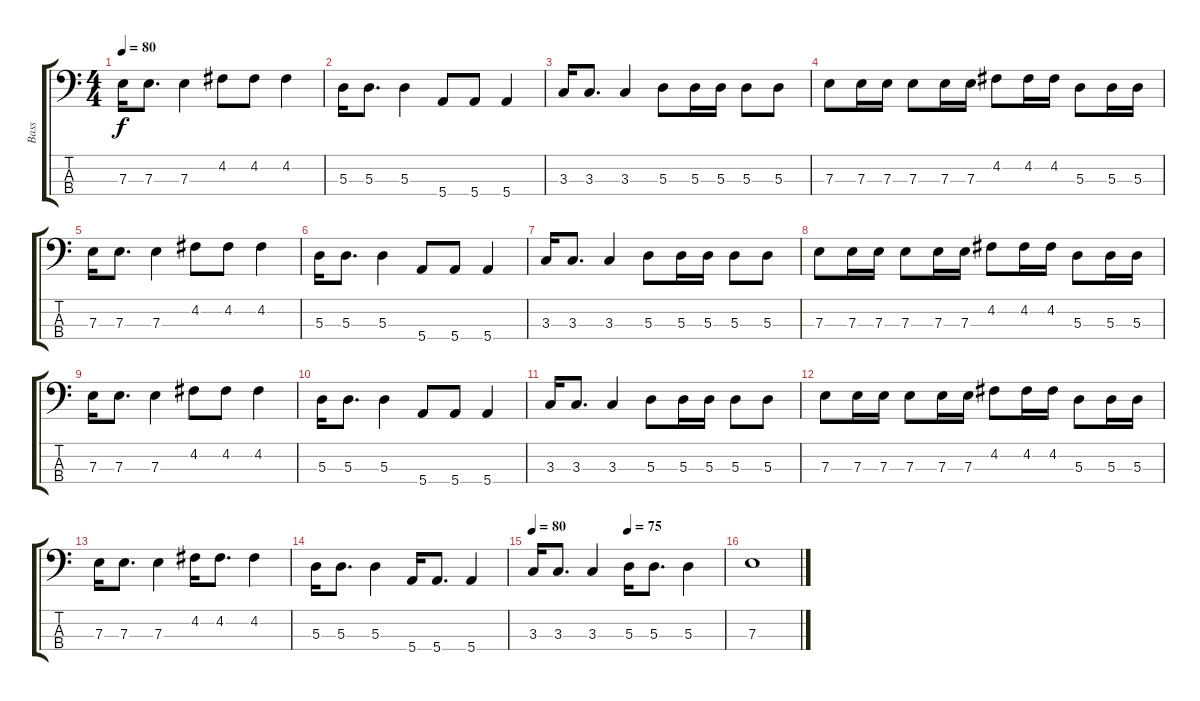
\track ("Bass" "Bass") {instrument electricbassfinger}
\staff {score tabs}
\tuning (G2 D2 A1 E1) {hide}
\ts (4 4)
\tempo 80
\clef f4
\ks c
7.3.16{dy f} 7.3.8{d} 7.3.4 4.2.8 4.2.8 4.2.4 |
5.3.16 5.3.8{d} 5.3.4 5.4.8 5.4.8 5.4.4 |
3.3.16 3.3.8{d} 3.3.4 5.3.8 5.3.16 5.3.16 5.3.8 5.3.8 |
7.3.8 7.3.16 7.3.16 7.3.8 7.3.16 7.3.16 4.2.8 4.2.16 4.2.16 5.3.8 5.3.16 5.3.16 |
7.3.16 7.3.8{d} 7.3.4 4.2.8 4.2.8 4.2.4 |
5.3.16 5.3.8{d} 5.3.4 5.4.8 5.4.8 5.4.4 |
3.3.16 3.3.8{d} 3.3.4 5.3.8 5.3.16 5.3.16 5.3.8 5.3.8 |
7.3.8 7.3.16 7.3.16 7.3.8 7.3.16 7.3.16 4.2.8 4.2.16 4.2.16 5.3.8 5.3.16 5.3.16 |
7.3.16 7.3.8{d} 7.3.4 4.2.8 4.2.8 4.2.4 |
5.3.16 5.3.8{d} 5.3.4 5.4.8 5.4.8 5.4.4 |
3.3.16 3.3.8{d} 3.3.4 5.3.8 5.3.16 5.3.16 5.3.8 5.3.8 |
7.3.8 7.3.16 7.3.16 7.3.8 7.3.16 7.3.16 4.2.8 4.2.16 4.2.16 5.3.8 5.3.16 5.3.16 |
7.3.16 7.3.8{d} 7.3.4 4.2.16 4.2.8{d} 4.2.4 |
5.3.16 5.3.8{d} 5.3.4 5.4.16 5.4.8{d} 5.4.4 |
\tempo 80
\tempo (75 0.5)
3.3.16 3.3.8{d} 3.3.4 5.3.16 5.3.8{d} 5.3.4 |
7.3.1
